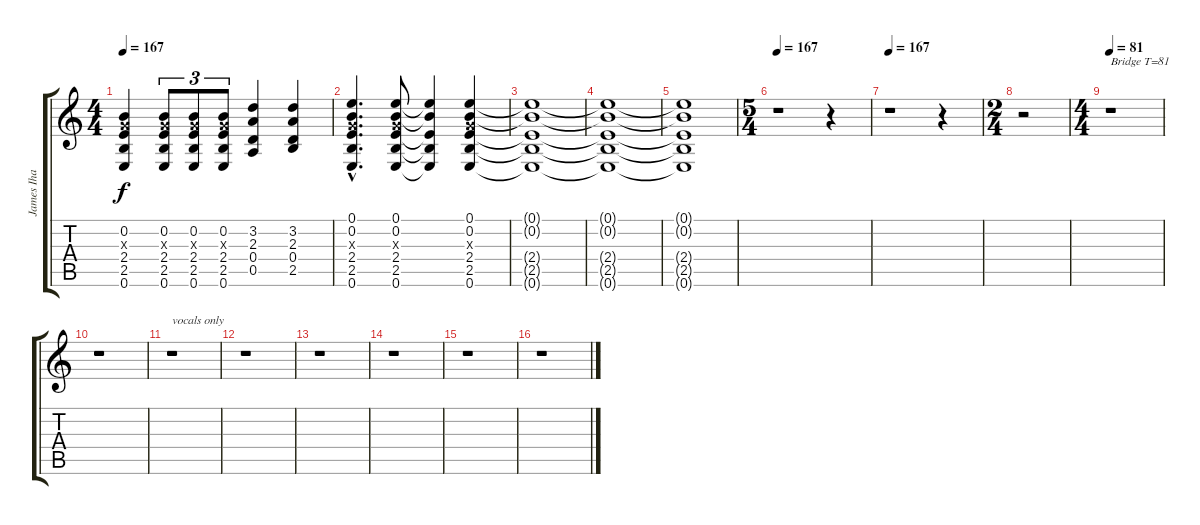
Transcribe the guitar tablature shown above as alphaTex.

\track ("James Iha" "James Iha") {instrument electricguitarjazz}
\staff {score tabs}
\tuning (E4 B3 G3 D3 A2 E2) {hide}
\ts (4 4)
\tempo 167
\clef g2
\ks c
(0.2 0.3{x} 2.4 2.5 0.6).4{dy f instrument distortionguitar} (0.2 0.3{x} 2.4 2.5 0.6).8{tu (3 2) instrument distortionguitar} (0.2 0.3{x} 2.4 2.5 0.6).8{tu (3 2) instrument distortionguitar} (0.2 0.3{x} 2.4 2.5 0.6).8{tu (3 2) instrument distortionguitar} (3.2 2.3 0.4 0.5).4{instrument distortionguitar} (3.2 2.3 0.4 2.5).4{instrument distortionguitar} |
(0.1{hac} 0.2{hac} 0.3{hac x} 2.4{hac} 2.5{hac} 0.6{hac}).4{d instrument distortionguitar} (0.1 0.2 0.3{x} 2.4 2.5 0.6).8{instrument distortionguitar} (0.1{t} 0.2{t} 2.4{t} 2.5{t} 0.6{t}).4{instrument distortionguitar} (0.1 0.2 0.3{x} 2.4 2.5 0.6).4{instrument distortionguitar} |
(0.1{t} 0.2{t} 2.4{t} 2.5{t} 0.6{t}).1{instrument distortionguitar} |
(0.1{t} 0.2{t} 2.4{t} 2.5{t} 0.6{t}).1{instrument distortionguitar} |
(0.1{t} 0.2{t} 2.4{t} 2.5{t} 0.6{t}).1{instrument distortionguitar} |
\ts (5 4)
\tempo 167
r.1 r.4 |
\tempo 167
r.1 r.4 |
\ts (2 4)
r.2 |
\ts (4 4)
\tempo 81
r.1{txt "Bridge T=81"} |
r.1 |
r.1{txt "vocals only"} |
r.1 |
r.1 |
r.1 |
r.1 |
r.1
